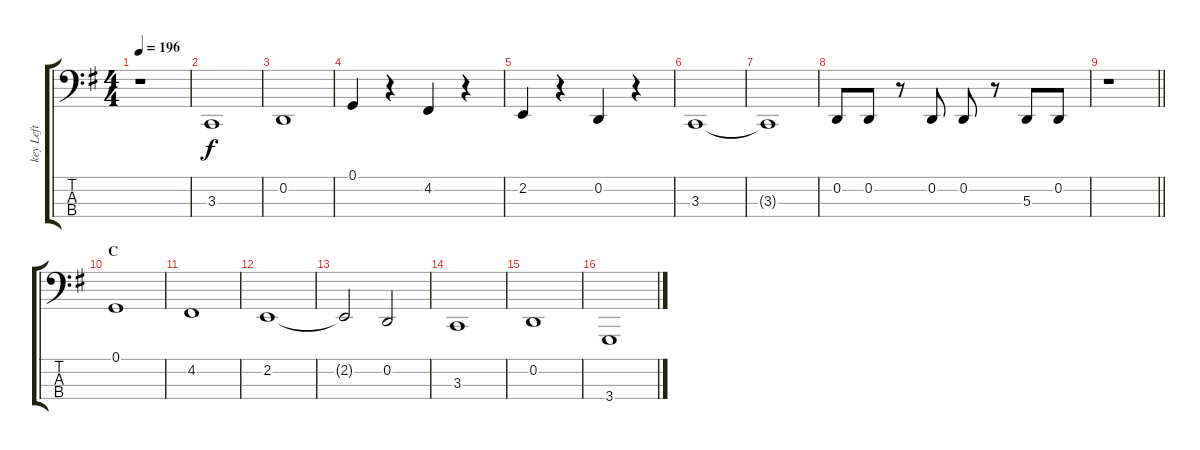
\track ("key Left" "key Left") {instrument acousticgrandpiano}
\staff {score tabs}
\tuning (G2 D2 A1 E1) {hide}
\ts (4 4)
\tempo 196
\clef f4
\ks g
r.1{dy f} |
3.3.1 |
0.2.1 |
0.1.4 r.4 4.2.4 r.4 |
2.2.4 r.4 0.2.4 r.4 |
3.3.1 |
3.3{t}.1 |
0.2.8 0.2.8 r.8 0.2.8 0.2.8 r.8 5.3.8 0.2.8 |
\barLineRight lightlight
r.1 |
\section ("" "C")
0.1.1 |
4.2.1 |
2.2.1 |
2.2{t}.2 0.2.2 |
3.3.1 |
0.2.1 |
3.4.1
